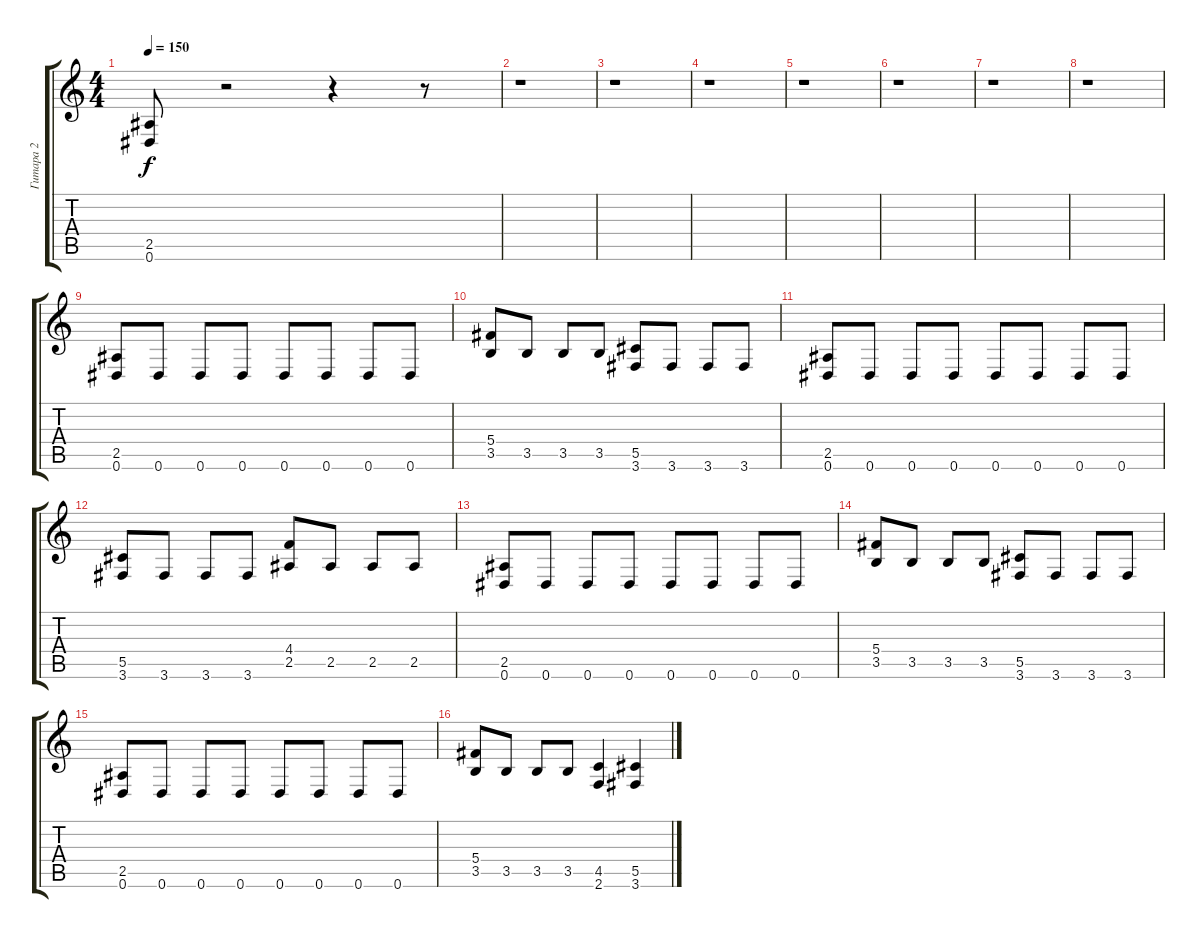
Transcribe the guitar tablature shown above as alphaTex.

\track ("Гитара 2" "Гитара 2") {instrument distortionguitar}
\staff {score tabs}
\tuning (Eb4 Bb3 Gb3 Db3 Ab2 Eb2) {hide}
\ts (4 4)
\tempo 150
\clef g2
\ks c
(2.5 0.6).8{dy f} r.2 r.4 r.8 |
r.1 |
r.1 |
r.1 |
r.1 |
r.1 |
r.1 |
r.1 |
(2.5 0.6).8 0.6.8 0.6.8 0.6.8 0.6.8 0.6.8 0.6.8 0.6.8 |
(5.4 3.5).8 3.5.8 3.5.8 3.5.8 (5.5 3.6).8 3.6.8 3.6.8 3.6.8 |
(2.5 0.6).8 0.6.8 0.6.8 0.6.8 0.6.8 0.6.8 0.6.8 0.6.8 |
(5.5 3.6).8 3.6.8 3.6.8 3.6.8 (4.4 2.5).8 2.5.8 2.5.8 2.5.8 |
(2.5 0.6).8 0.6.8 0.6.8 0.6.8 0.6.8 0.6.8 0.6.8 0.6.8 |
(5.4 3.5).8 3.5.8 3.5.8 3.5.8 (5.5 3.6).8 3.6.8 3.6.8 3.6.8 |
(2.5 0.6).8 0.6.8 0.6.8 0.6.8 0.6.8 0.6.8 0.6.8 0.6.8 |
(5.4 3.5).8 3.5.8 3.5.8 3.5.8 (4.5 2.6).4 (5.5 3.6).4
